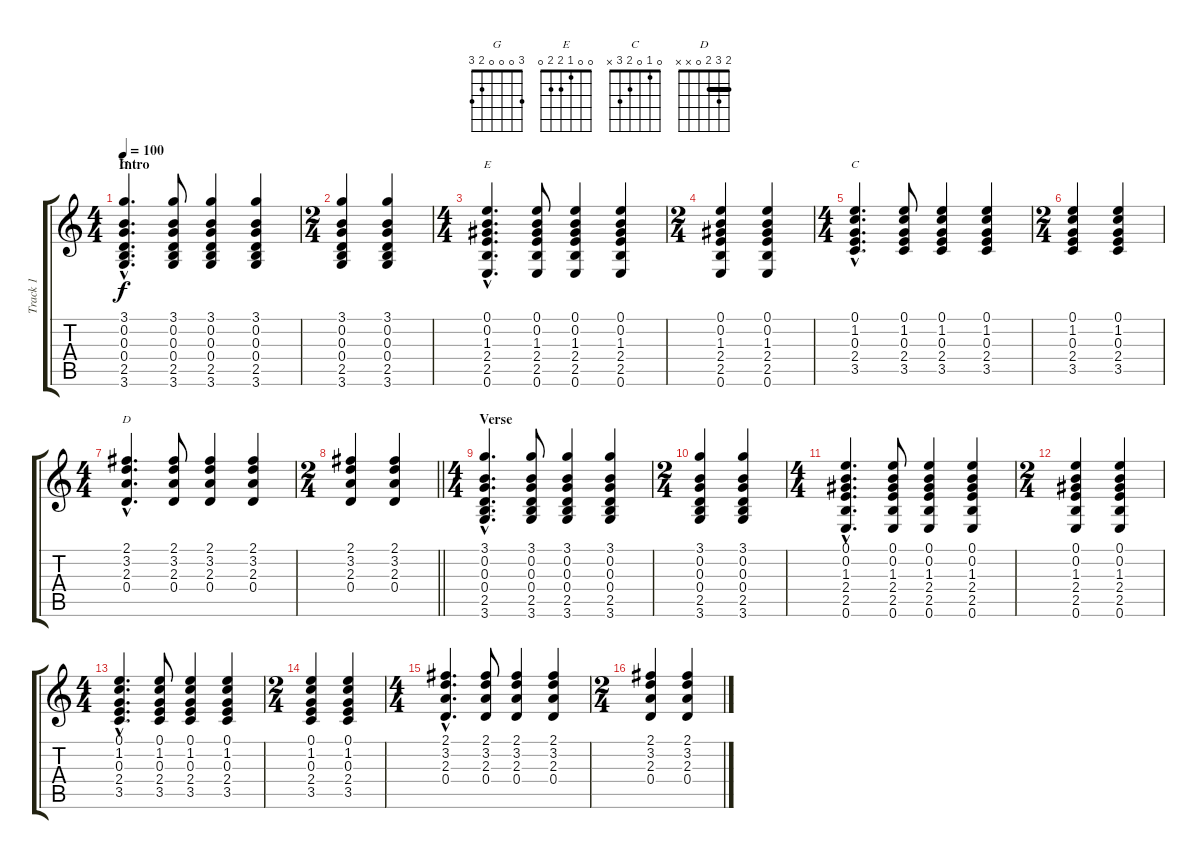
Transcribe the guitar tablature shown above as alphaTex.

\track ("Track 1" "Track 1") {instrument acousticguitarsteel}
\staff {score tabs}
\tuning (E4 B3 G3 D3 A2 E2) {hide}
\chord ("G" 3 0 0 0 2 3)
\chord ("E" 0 0 1 2 2 0)
\chord ("C" 0 1 0 2 3 x)
\chord ("D" 2 3 2 0 x x) {barre 2}
\ts (4 4)
\section ("" "Intro")
\tempo 100
\clef g2
\ks c
(3.1{hac} 0.2{hac} 0.3{hac} 0.4{hac} 2.5{hac} 3.6{hac}).4{d ch "G" dy f instrument acousticguitarsteel} (3.1 0.2 0.3 0.4 2.5 3.6).8 (3.1 0.2 0.3 0.4 2.5 3.6).4 (3.1 0.2 0.3 0.4 2.5 3.6).4 |
\ts (2 4)
(3.1 0.2 0.3 0.4 2.5 3.6).4 (3.1 0.2 0.3 0.4 2.5 3.6).4 |
\ts (4 4)
(0.1{hac} 0.2{hac} 1.3{hac} 2.4{hac} 2.5{hac} 0.6{hac}).4{d ch "E"} (0.1 0.2 1.3 2.4 2.5 0.6).8 (0.1 0.2 1.3 2.4 2.5 0.6).4 (0.1 0.2 1.3 2.4 2.5 0.6).4 |
\ts (2 4)
(0.1 0.2 1.3 2.4 2.5 0.6).4 (0.1 0.2 1.3 2.4 2.5 0.6).4 |
\ts (4 4)
(0.1{hac} 1.2{hac} 0.3{hac} 2.4{hac} 3.5{hac}).4{d ch "C"} (0.1 1.2 0.3 2.4 3.5).8 (0.1 1.2 0.3 2.4 3.5).4 (0.1 1.2 0.3 2.4 3.5).4 |
\ts (2 4)
(0.1 1.2 0.3 2.4 3.5).4 (0.1 1.2 0.3 2.4 3.5).4 |
\ts (4 4)
(2.1{hac} 3.2{hac} 2.3{hac} 0.4{hac}).4{d ch "D"} (2.1 3.2 2.3 0.4).8 (2.1 3.2 2.3 0.4).4 (2.1 3.2 2.3 0.4).4 |
\ts (2 4)
\barLineRight lightlight
(2.1 3.2 2.3 0.4).4 (2.1 3.2 2.3 0.4).4 |
\ts (4 4)
\section ("" "Verse")
(3.1{hac} 0.2{hac} 0.3{hac} 0.4{hac} 2.5{hac} 3.6{hac}).4{d} (3.1 0.2 0.3 0.4 2.5 3.6).8 (3.1 0.2 0.3 0.4 2.5 3.6).4 (3.1 0.2 0.3 0.4 2.5 3.6).4 |
\ts (2 4)
(3.1 0.2 0.3 0.4 2.5 3.6).4 (3.1 0.2 0.3 0.4 2.5 3.6).4 |
\ts (4 4)
(0.1{hac} 0.2{hac} 1.3{hac} 2.4{hac} 2.5{hac} 0.6{hac}).4{d} (0.1 0.2 1.3 2.4 2.5 0.6).8 (0.1 0.2 1.3 2.4 2.5 0.6).4 (0.1 0.2 1.3 2.4 2.5 0.6).4 |
\ts (2 4)
(0.1 0.2 1.3 2.4 2.5 0.6).4 (0.1 0.2 1.3 2.4 2.5 0.6).4 |
\ts (4 4)
(0.1{hac} 1.2{hac} 0.3{hac} 2.4{hac} 3.5{hac}).4{d} (0.1 1.2 0.3 2.4 3.5).8 (0.1 1.2 0.3 2.4 3.5).4 (0.1 1.2 0.3 2.4 3.5).4 |
\ts (2 4)
(0.1 1.2 0.3 2.4 3.5).4 (0.1 1.2 0.3 2.4 3.5).4 |
\ts (4 4)
(2.1{hac} 3.2{hac} 2.3{hac} 0.4{hac}).4{d} (2.1 3.2 2.3 0.4).8 (2.1 3.2 2.3 0.4).4 (2.1 3.2 2.3 0.4).4 |
\ts (2 4)
(2.1 3.2 2.3 0.4).4 (2.1 3.2 2.3 0.4).4
